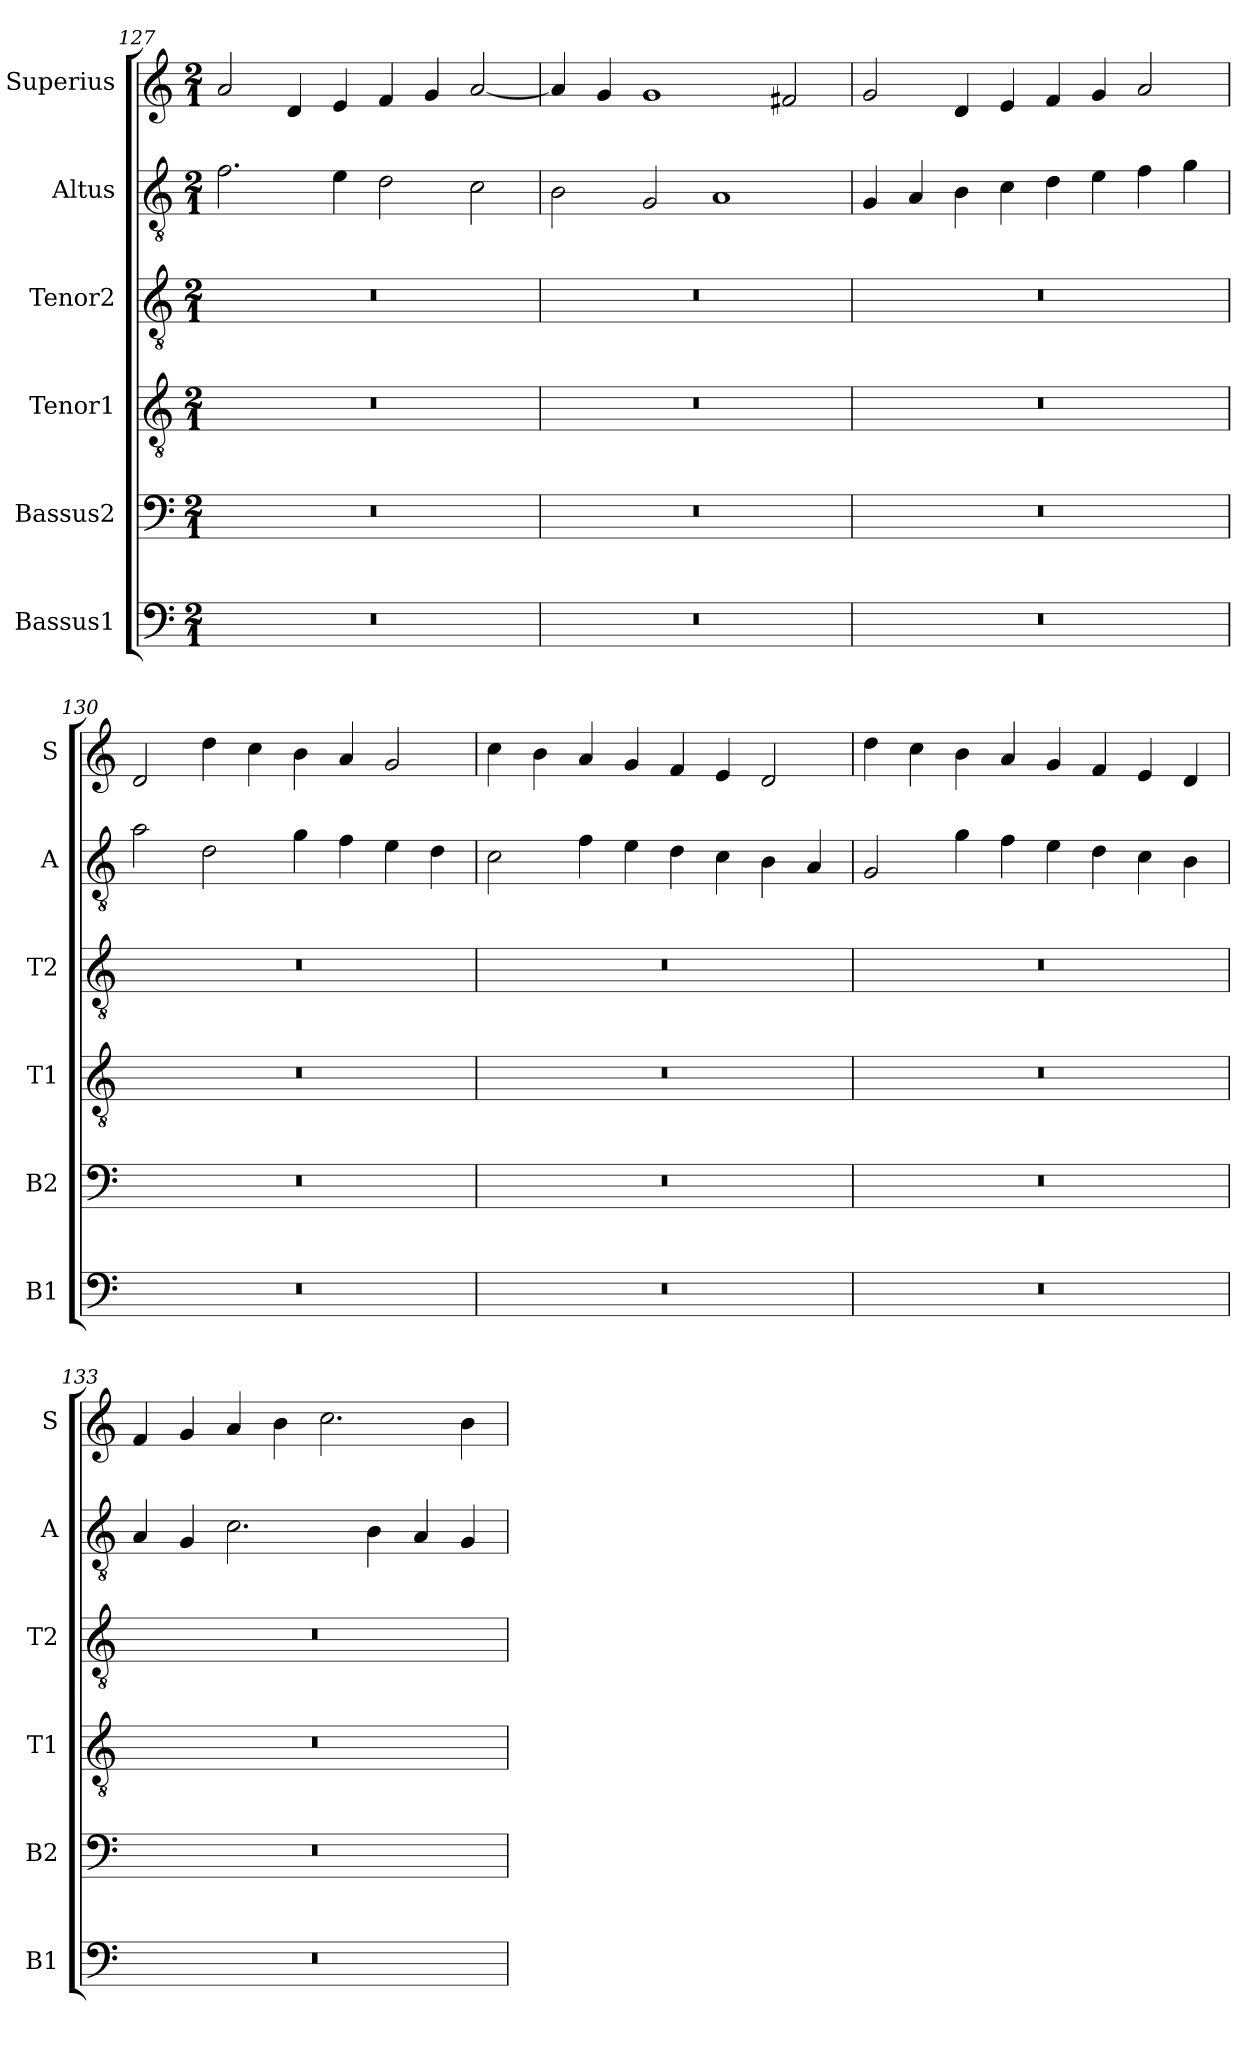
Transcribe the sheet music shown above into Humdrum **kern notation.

**kern	**kern	**kern	**kern	**kern	**kern
*part6	*part5	*part4	*part3	*part2	*part1
*staff6	*staff5	*staff4	*staff3	*staff2	*staff1
*I"Bassus1	*I"Bassus2	*I"Tenor1	*I"Tenor2	*I"Altus	*I"Superius
*I'B1	*I'B2	*I'T1	*I'T2	*I'A	*I'S
*clefF4	*clefF4	*clefGv2	*clefGv2	*clefGv2	*clefG2
*k[]	*k[]	*k[]	*k[]	*k[]	*k[]
*M2/1	*M2/1	*M2/1	*M2/1	*M2/1	*M2/1
=127	=127	=127	=127	=127	=127
0r	0r	0r	0r	2.f\	2a/
.	.	.	.	.	4d/
.	.	.	.	4e\	4e/
.	.	.	.	2d\	4f/
.	.	.	.	.	4g/
.	.	.	.	2c\	[2a/
=128	=128	=128	=128	=128	=128
0r	0r	0r	0r	2B\	4a/]
.	.	.	.	.	4g/
.	.	.	.	2G/	1g
.	.	.	.	1A	.
.	.	.	.	.	2f#X/
=129	=129	=129	=129	=129	=129
0r	0r	0r	0r	4G/	2g/
.	.	.	.	4A/	.
.	.	.	.	4B\	4d/
.	.	.	.	4c\	4e/
.	.	.	.	4d\	4f/
.	.	.	.	4e\	4g/
.	.	.	.	4f\	2a/
.	.	.	.	4g\	.
=130	=130	=130	=130	=130	=130
0r	0r	0r	0r	2a\	2d/
.	.	.	.	2d\	4dd\
.	.	.	.	.	4cc\
.	.	.	.	4g\	4b\
.	.	.	.	4f\	4a/
.	.	.	.	4e\	2g/
.	.	.	.	4d\	.
=131	=131	=131	=131	=131	=131
0r	0r	0r	0r	2c\	4cc\
.	.	.	.	.	4b\
.	.	.	.	4f\	4a/
.	.	.	.	4e\	4g/
.	.	.	.	4d\	4f/
.	.	.	.	4c\	4e/
.	.	.	.	4B\	2d/
.	.	.	.	4A/	.
=132	=132	=132	=132	=132	=132
0r	0r	0r	0r	2G/	4dd\
.	.	.	.	.	4cc\
.	.	.	.	4g\	4b\
.	.	.	.	4f\	4a/
.	.	.	.	4e\	4g/
.	.	.	.	4d\	4f/
.	.	.	.	4c\	4e/
.	.	.	.	4B\	4d/
=133	=133	=133	=133	=133	=133
0r	0r	0r	0r	4A/	4f/
.	.	.	.	4G/	4g/
.	.	.	.	2.c\	4a/
.	.	.	.	.	4b\
.	.	.	.	.	2.cc\
.	.	.	.	4B\	.
.	.	.	.	4A/	.
.	.	.	.	4G/	4b\
=	=	=	=	=	=
*-	*-	*-	*-	*-	*-
